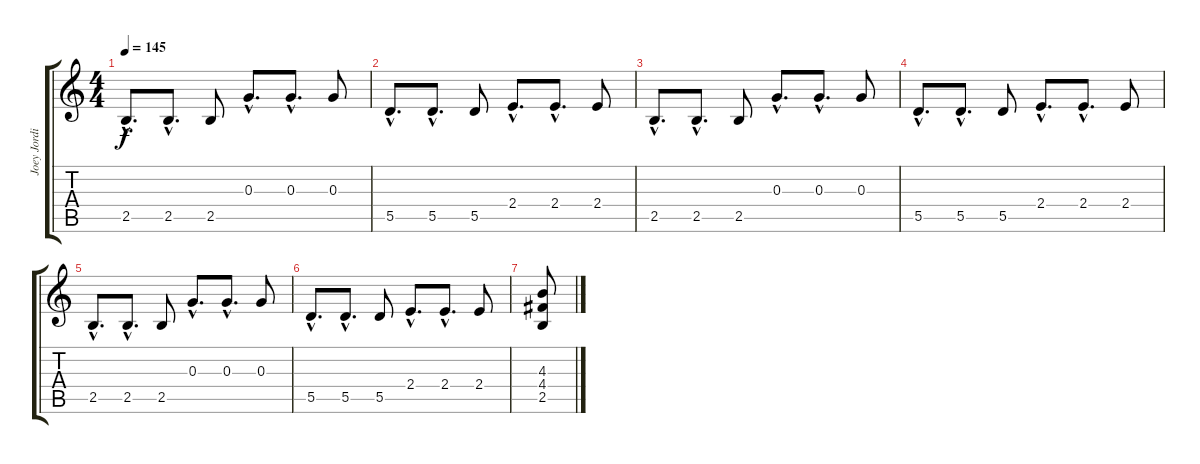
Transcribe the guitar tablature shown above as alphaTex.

\track ("Joey Jordisson" "Joey Jordi") {instrument overdrivenguitar}
\staff {score tabs}
\tuning (E4 B3 G3 D3 A2 E2) {hide}
\ts (4 4)
\tempo 145
\clef g2
\ks c
2.5{hac}.8{d dy f} 2.5{hac}.8{d} 2.5.8 0.3{hac}.8{d} 0.3{hac}.8{d} 0.3.8 |
5.5{hac}.8{d} 5.5{hac}.8{d} 5.5.8 2.4{hac}.8{d} 2.4{hac}.8{d} 2.4.8 |
2.5{hac}.8{d} 2.5{hac}.8{d} 2.5.8 0.3{hac}.8{d} 0.3{hac}.8{d} 0.3.8 |
5.5{hac}.8{d} 5.5{hac}.8{d} 5.5.8 2.4{hac}.8{d} 2.4{hac}.8{d} 2.4.8 |
2.5{hac}.8{d} 2.5{hac}.8{d} 2.5.8 0.3{hac}.8{d} 0.3{hac}.8{d} 0.3.8 |
5.5{hac}.8{d} 5.5{hac}.8{d} 5.5.8 2.4{hac}.8{d} 2.4{hac}.8{d} 2.4.8 |
(4.3 4.4 2.5).8
